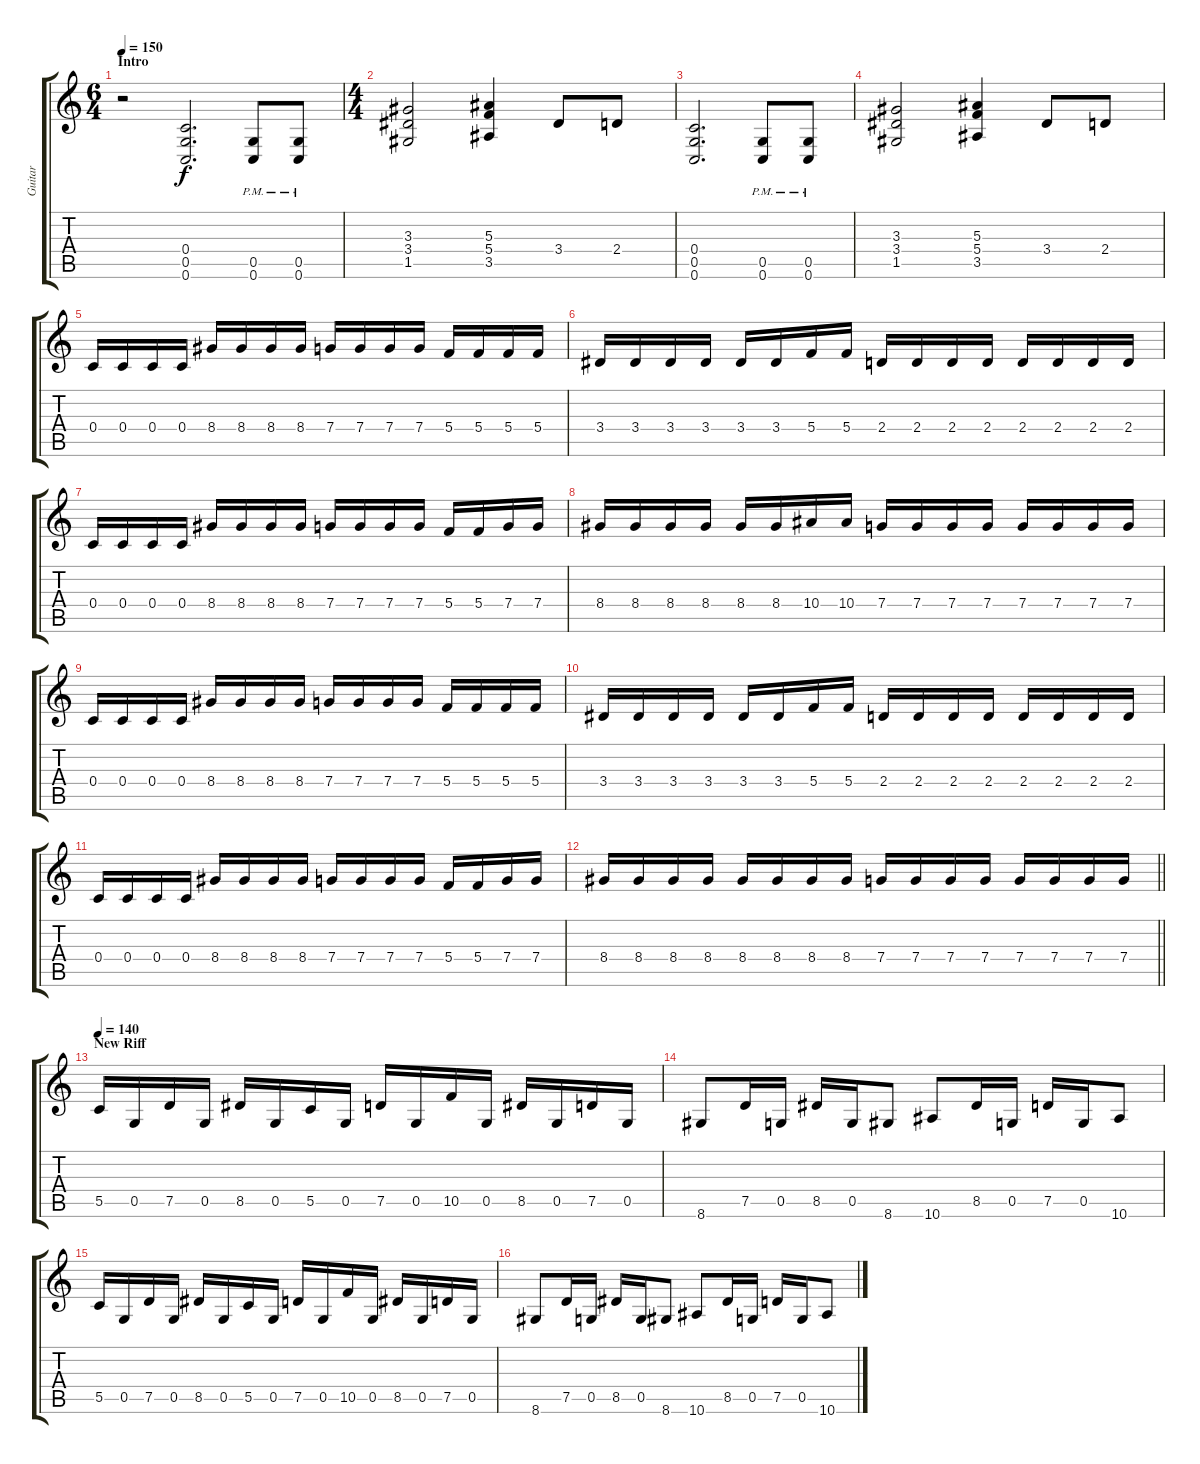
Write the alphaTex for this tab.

\track ("Guitar" "Guitar") {instrument distortionguitar}
\staff {score tabs}
\tuning (D4 A3 F3 C3 G2 C2) {hide}
\ts (6 4)
\section ("" "Intro")
\tempo 150
\clef g2
\ks c
r.2{dy f instrument distortionguitar} (0.4 0.5 0.6).2{d} (0.5{pm} 0.6{pm}).8 (0.5{pm} 0.6{pm}).8 |
\ts (4 4)
(3.3 3.4 1.5).2 (5.3 5.4 3.5).4 3.4.8 2.4.8 |
(0.4 0.5 0.6).2{d} (0.5{pm} 0.6{pm}).8 (0.5{pm} 0.6{pm}).8 |
(3.3 3.4 1.5).2 (5.3 5.4 3.5).4 3.4.8 2.4.8 |
0.4.16 0.4.16 0.4.16 0.4.16 8.4.16 8.4.16 8.4.16 8.4.16 7.4.16 7.4.16 7.4.16 7.4.16 5.4.16 5.4.16 5.4.16 5.4.16 |
3.4.16 3.4.16 3.4.16 3.4.16 3.4.16 3.4.16 5.4.16 5.4.16 2.4.16 2.4.16 2.4.16 2.4.16 2.4.16 2.4.16 2.4.16 2.4.16 |
0.4.16 0.4.16 0.4.16 0.4.16 8.4.16 8.4.16 8.4.16 8.4.16 7.4.16 7.4.16 7.4.16 7.4.16 5.4.16 5.4.16 7.4.16 7.4.16 |
8.4.16 8.4.16 8.4.16 8.4.16 8.4.16 8.4.16 10.4.16 10.4.16 7.4.16 7.4.16 7.4.16 7.4.16 7.4.16 7.4.16 7.4.16 7.4.16 |
0.4.16 0.4.16 0.4.16 0.4.16 8.4.16 8.4.16 8.4.16 8.4.16 7.4.16 7.4.16 7.4.16 7.4.16 5.4.16 5.4.16 5.4.16 5.4.16 |
3.4.16 3.4.16 3.4.16 3.4.16 3.4.16 3.4.16 5.4.16 5.4.16 2.4.16 2.4.16 2.4.16 2.4.16 2.4.16 2.4.16 2.4.16 2.4.16 |
0.4.16 0.4.16 0.4.16 0.4.16 8.4.16 8.4.16 8.4.16 8.4.16 7.4.16 7.4.16 7.4.16 7.4.16 5.4.16 5.4.16 7.4.16 7.4.16 |
\barLineRight lightlight
8.4.16 8.4.16 8.4.16 8.4.16 8.4.16 8.4.16 8.4.16 8.4.16 7.4.16 7.4.16 7.4.16 7.4.16 7.4.16 7.4.16 7.4.16 7.4.16 |
\section ("" "New Riff")
\tempo 140
5.5.16 0.5.16 7.5.16 0.5.16 8.5.16 0.5.16 5.5.16 0.5.16 7.5.16 0.5.16 10.5.16 0.5.16 8.5.16 0.5.16 7.5.16 0.5.16 |
8.6.8 7.5.16 0.5.16 8.5.16 0.5.16 8.6.8 10.6.8 8.5.16 0.5.16 7.5.16 0.5.16 10.6.8 |
5.5.16 0.5.16 7.5.16 0.5.16 8.5.16 0.5.16 5.5.16 0.5.16 7.5.16 0.5.16 10.5.16 0.5.16 8.5.16 0.5.16 7.5.16 0.5.16 |
8.6.8 7.5.16 0.5.16 8.5.16 0.5.16 8.6.8 10.6.8 8.5.16 0.5.16 7.5.16 0.5.16 10.6.8
